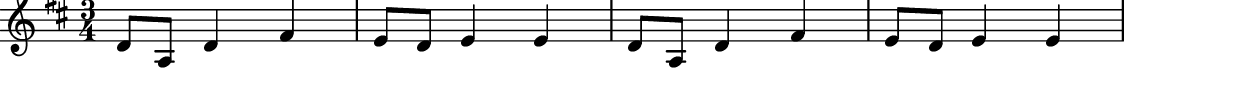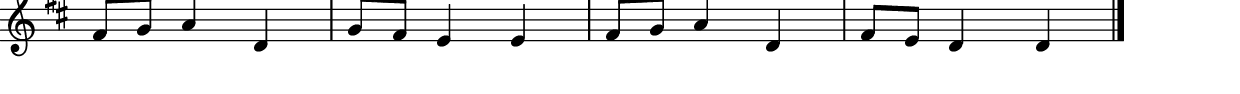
% MusicXML to Lilypond converter by Kovi

szovegAAA = \lyricmode {  "Kis" "ka" -- "rá" -- "csony," "nagy" "ka" -- "rá" -- "csony," "ki" -- "sült" -- "e" "már" "a" "ka" -- "lá" -- "csom?" "Ha" "ki" -- "sült" "már," "i" -- "de" "vé" -- "le," "hadd" "e" -- "gyem" "meg" "me" -- "le" -- "gé" -- "be!"  }

% Analyzing...
% 1 parts
% 1 Staff
% forceBassClefActive = 
melody = {
% 32 notes in the part
% 1 voices

\new Staff
\new Voice {
% 32 notes
% 8 mesaures

% Measure 1
\clef "treble"
\key d \major
\time 3/4 
d'8 a8 d'4 fis'4 
% Measure 2
e'8 d'8 e'4 e'4 
% Measure 3
d'8 a8 d'4 fis'4 
% Measure 4
e'8 d'8 e'4 e'4 
% Measure 5
\break
fis'8 g'8 a'4 d'4 
% Measure 6
g'8 fis'8 e'4 e'4 
% Measure 7
fis'8 g'8 a'4 d'4 
% Measure 8
fis'8 e'8 d'4 d'4 \bar "|." 
} % voice
} % melody


harmonies = \chordmode {
% 12 chords
\germanChords
d4 s4 s4 g4 a4 s4 d4 s4 s4 e4:m a4 s4 d4 s4 s4 e4:m a4 s4 d4 s4 s4 a4 d4
}

\include "../../definitions.ly"
